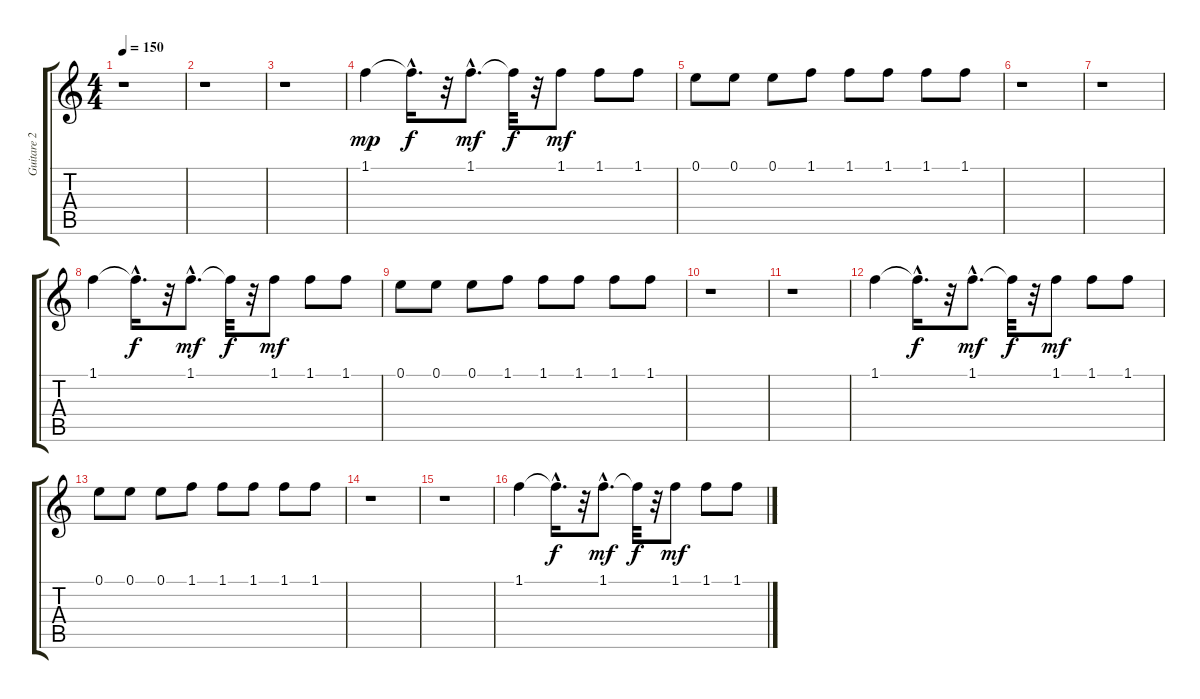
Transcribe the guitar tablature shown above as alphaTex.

\track ("Guitare 2" "Guitare 2") {instrument overdrivenguitar}
\staff {score tabs}
\tuning (E4 B3 G3 D3 A2 E2) {hide}
\ts (4 4)
\tempo 150
\clef g2
\ks c
r.1{dy mp} |
r.1 |
r.1 |
1.1.4 1.1{hac t}.16{d dy f} r.32 1.1{hac}.8{d dy mf} 1.1{t}.32{dy f} r.32 1.1.8{dy mf} 1.1.8 1.1.8 |
0.1.8 0.1.8 0.1.8 1.1.8 1.1.8 1.1.8 1.1.8 1.1.8 |
r.1 |
r.1 |
1.1.4 1.1{hac t}.16{d dy f} r.32 1.1{hac}.8{d dy mf} 1.1{t}.32{dy f} r.32 1.1.8{dy mf} 1.1.8 1.1.8 |
0.1.8 0.1.8 0.1.8 1.1.8 1.1.8 1.1.8 1.1.8 1.1.8 |
r.1 |
r.1 |
1.1.4 1.1{hac t}.16{d dy f} r.32 1.1{hac}.8{d dy mf} 1.1{t}.32{dy f} r.32 1.1.8{dy mf} 1.1.8 1.1.8 |
0.1.8 0.1.8 0.1.8 1.1.8 1.1.8 1.1.8 1.1.8 1.1.8 |
r.1 |
r.1 |
1.1.4 1.1{hac t}.16{d dy f} r.32 1.1{hac}.8{d dy mf} 1.1{t}.32{dy f} r.32 1.1.8{dy mf} 1.1.8 1.1.8
